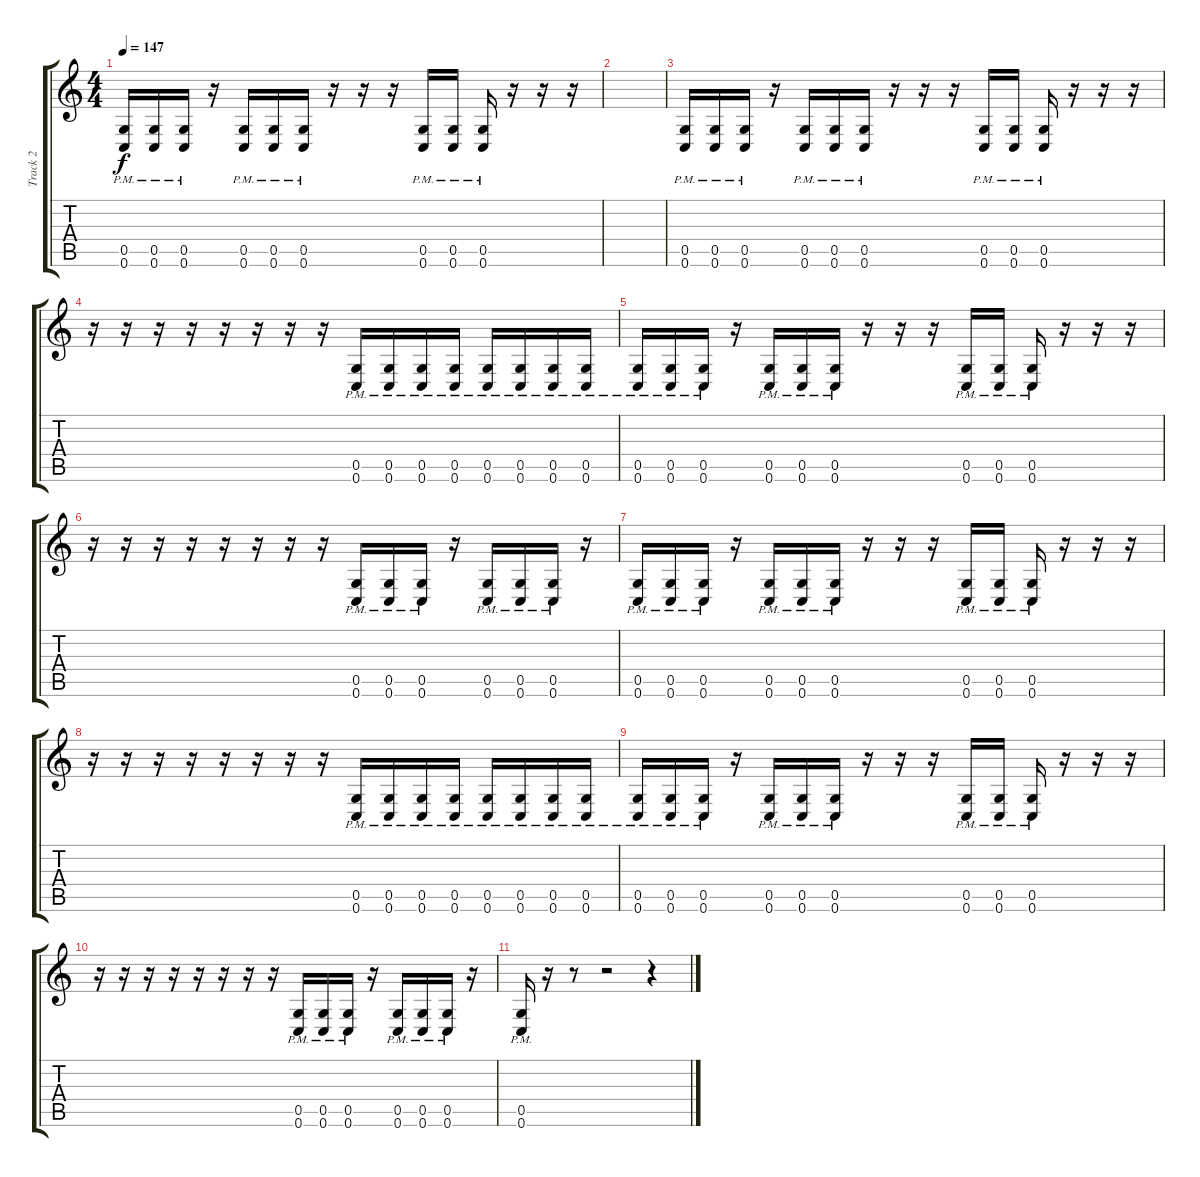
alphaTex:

\track ("Track 2" "Track 2") {instrument distortionguitar}
\staff {score tabs}
\tuning (D4 A3 F3 C3 G2 C2) {hide}
\ts (4 4)
\tempo 147
\clef g2
\ks c
(0.5{pm} 0.6{pm}).16{dy f} (0.5{pm} 0.6{pm}).16 (0.5{pm} 0.6{pm}).16 r.16 (0.5{pm} 0.6{pm}).16 (0.5{pm} 0.6{pm}).16 (0.5{pm} 0.6{pm}).16 r.16 r.16 r.16 (0.5{pm} 0.6{pm}).16 (0.5{pm} 0.6{pm}).16 (0.5{pm} 0.6{pm}).16 r.16 r.16 r.16 |
|
(0.5{pm} 0.6{pm}).16 (0.5{pm} 0.6{pm}).16 (0.5{pm} 0.6{pm}).16 r.16 (0.5{pm} 0.6{pm}).16 (0.5{pm} 0.6{pm}).16 (0.5{pm} 0.6{pm}).16 r.16 r.16 r.16 (0.5{pm} 0.6{pm}).16 (0.5{pm} 0.6{pm}).16 (0.5{pm} 0.6{pm}).16 r.16 r.16 r.16 |
r.16 r.16 r.16 r.16 r.16 r.16 r.16 r.16 (0.5{pm} 0.6{pm}).16 (0.5{pm} 0.6{pm}).16 (0.5{pm} 0.6{pm}).16 (0.5{pm} 0.6{pm}).16 (0.5{pm} 0.6{pm}).16 (0.5{pm} 0.6{pm}).16 (0.5{pm} 0.6{pm}).16 (0.5{pm} 0.6{pm}).16 |
(0.5{pm} 0.6{pm}).16 (0.5{pm} 0.6{pm}).16 (0.5{pm} 0.6{pm}).16 r.16 (0.5{pm} 0.6{pm}).16 (0.5{pm} 0.6{pm}).16 (0.5{pm} 0.6{pm}).16 r.16 r.16 r.16 (0.5{pm} 0.6{pm}).16 (0.5{pm} 0.6{pm}).16 (0.5{pm} 0.6{pm}).16 r.16 r.16 r.16 |
r.16 r.16 r.16 r.16 r.16 r.16 r.16 r.16 (0.5{pm} 0.6{pm}).16 (0.5{pm} 0.6{pm}).16 (0.5{pm} 0.6{pm}).16 r.16 (0.5{pm} 0.6{pm}).16 (0.5{pm} 0.6{pm}).16 (0.5{pm} 0.6{pm}).16 r.16 |
(0.5{pm} 0.6{pm}).16 (0.5{pm} 0.6{pm}).16 (0.5{pm} 0.6{pm}).16 r.16 (0.5{pm} 0.6{pm}).16 (0.5{pm} 0.6{pm}).16 (0.5{pm} 0.6{pm}).16 r.16 r.16 r.16 (0.5{pm} 0.6{pm}).16 (0.5{pm} 0.6{pm}).16 (0.5{pm} 0.6{pm}).16 r.16 r.16 r.16 |
r.16 r.16 r.16 r.16 r.16 r.16 r.16 r.16 (0.5{pm} 0.6{pm}).16 (0.5{pm} 0.6{pm}).16 (0.5{pm} 0.6{pm}).16 (0.5{pm} 0.6{pm}).16 (0.5{pm} 0.6{pm}).16 (0.5{pm} 0.6{pm}).16 (0.5{pm} 0.6{pm}).16 (0.5{pm} 0.6{pm}).16 |
(0.5{pm} 0.6{pm}).16 (0.5{pm} 0.6{pm}).16 (0.5{pm} 0.6{pm}).16 r.16 (0.5{pm} 0.6{pm}).16 (0.5{pm} 0.6{pm}).16 (0.5{pm} 0.6{pm}).16 r.16 r.16 r.16 (0.5{pm} 0.6{pm}).16 (0.5{pm} 0.6{pm}).16 (0.5{pm} 0.6{pm}).16 r.16 r.16 r.16 |
r.16 r.16 r.16 r.16 r.16 r.16 r.16 r.16 (0.5{pm} 0.6{pm}).16 (0.5{pm} 0.6{pm}).16 (0.5{pm} 0.6{pm}).16 r.16 (0.5{pm} 0.6{pm}).16 (0.5{pm} 0.6{pm}).16 (0.5{pm} 0.6{pm}).16 r.16 |
(0.5{pm} 0.6).16 r.16 r.8 r.2 r.4
